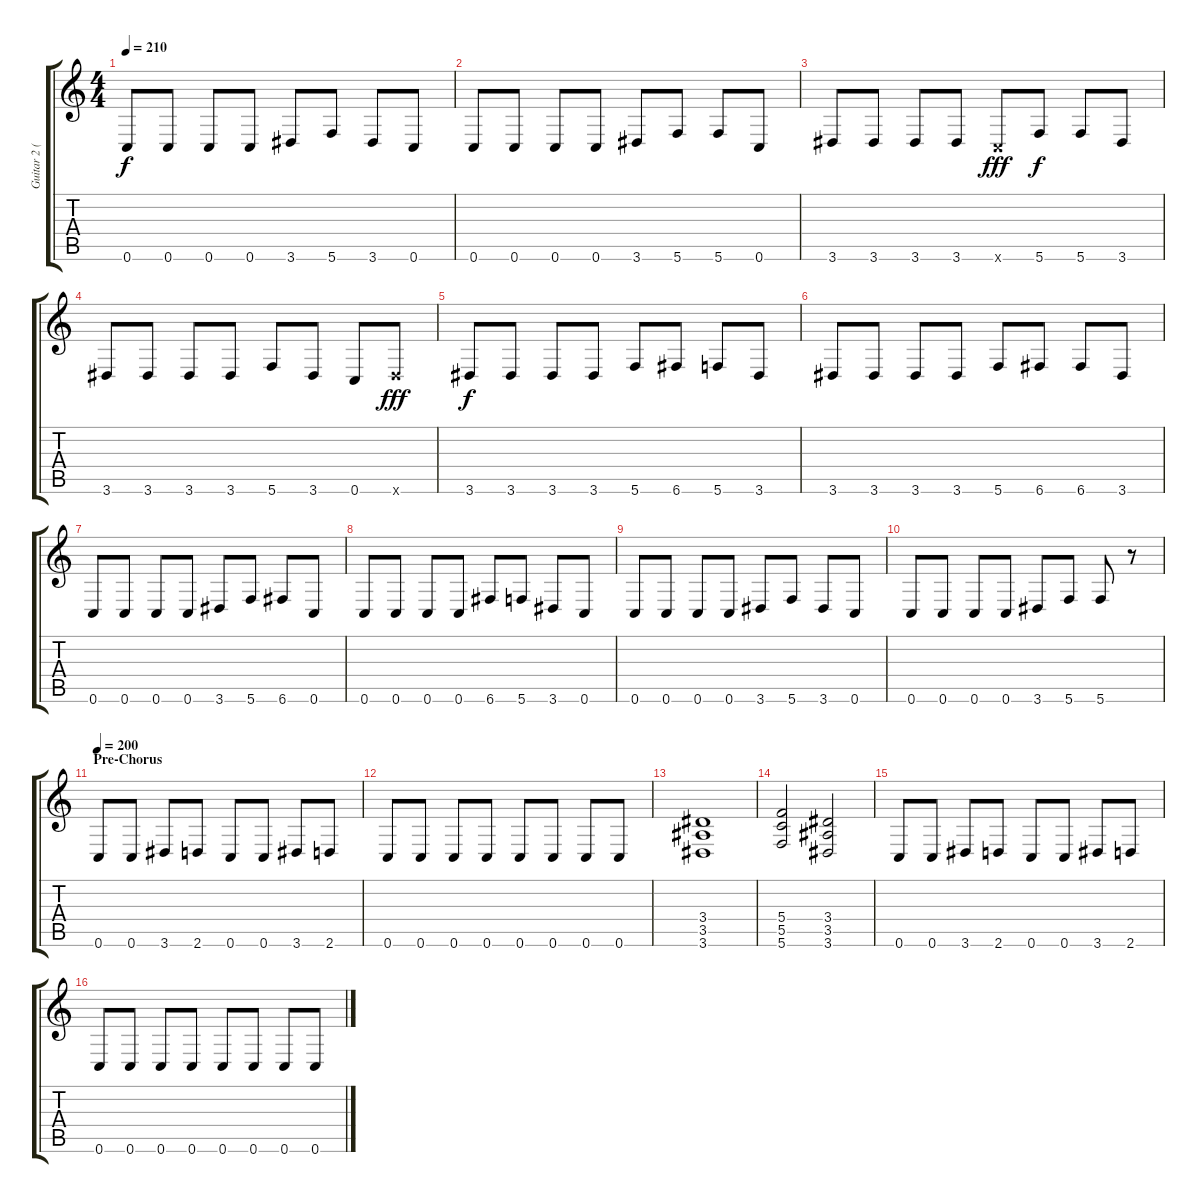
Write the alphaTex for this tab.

\track ("Guitar 2 (Solo Guitar)" "Guitar 2 (") {instrument overdrivenguitar}
\staff {score tabs}
\tuning (D4 A3 F3 C3 G2 C2) {hide}
\ts (4 4)
\tempo 210
\clef g2
\ks c
0.6.8{dy f} 0.6.8 0.6.8 0.6.8 3.6.8 5.6.8 3.6.8 0.6.8 |
0.6.8 0.6.8 0.6.8 0.6.8 3.6.8 5.6.8 5.6.8 0.6.8 |
3.6.8 3.6.8 3.6.8 3.6.8 0.6{x}.8{dy fff} 5.6.8{dy f} 5.6.8 3.6.8 |
3.6.8 3.6.8 3.6.8 3.6.8 5.6.8 3.6.8 0.6.8 3.6{x}.8{dy fff} |
3.6.8{dy f} 3.6.8 3.6.8 3.6.8 5.6.8 6.6.8 5.6.8 3.6.8 |
3.6.8 3.6.8 3.6.8 3.6.8 5.6.8 6.6.8 6.6.8 3.6.8 |
0.6.8 0.6.8 0.6.8 0.6.8 3.6.8 5.6.8 6.6.8 0.6.8 |
0.6.8 0.6.8 0.6.8 0.6.8 6.6.8 5.6.8 3.6.8 0.6.8 |
0.6.8 0.6.8 0.6.8 0.6.8 3.6.8 5.6.8 3.6.8 0.6.8 |
0.6.8 0.6.8 0.6.8 0.6.8 3.6.8 5.6.8 5.6.8 r.8 |
\section ("" "Pre-Chorus")
\tempo 200
0.6.8 0.6.8 3.6.8 2.6.8 0.6.8 0.6.8 3.6.8 2.6.8 |
0.6.8 0.6.8 0.6.8 0.6.8 0.6.8 0.6.8 0.6.8 0.6.8 |
(3.4 3.5 3.6).1 |
(5.4 5.5 5.6).2 (3.4 3.5 3.6).2 |
0.6.8 0.6.8 3.6.8 2.6.8 0.6.8 0.6.8 3.6.8 2.6.8 |
0.6.8 0.6.8 0.6.8 0.6.8 0.6.8 0.6.8 0.6.8 0.6.8
